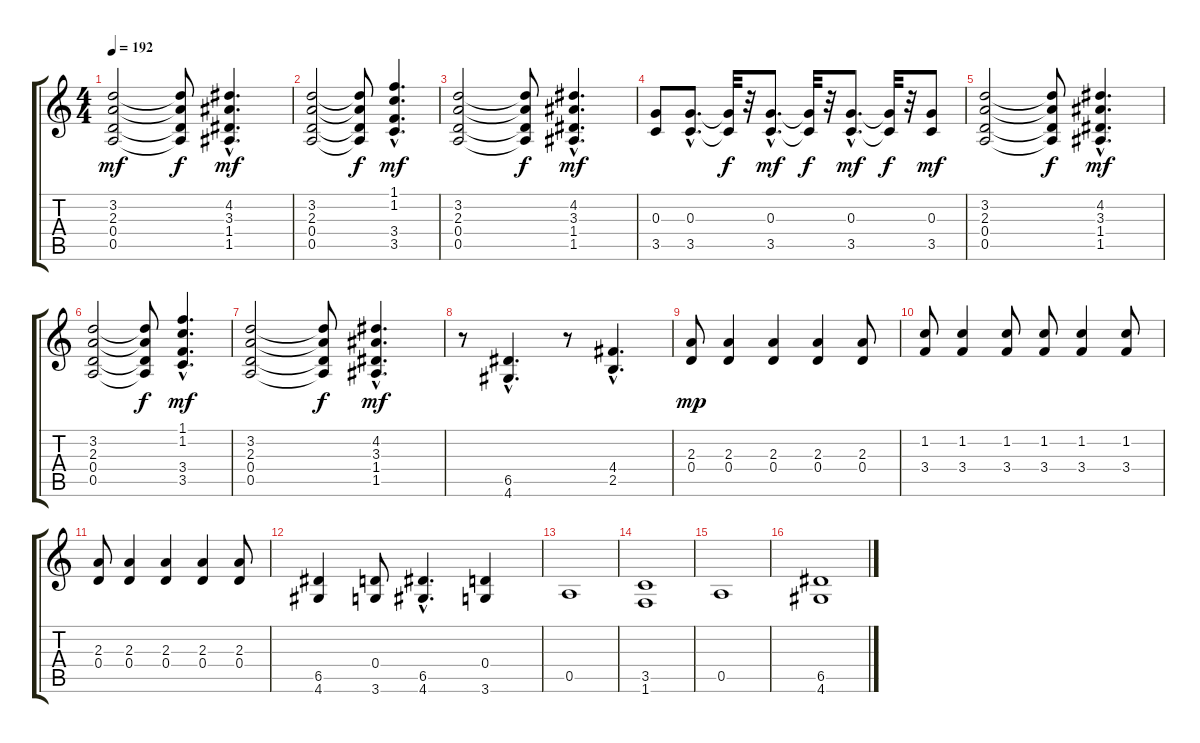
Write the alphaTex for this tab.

\track "" {instrument distortionguitar}
\staff {score tabs}
\tuning (E4 B3 G3 D3 A2 E2) {hide}
\ts (4 4)
\tempo 192
\clef g2
\ks c
(3.2 2.3 0.4 0.5).2{dy mf} (3.2{t} 2.3{t} 0.4{t} 0.5{t}).8{dy f} (4.2{hac} 3.3{hac} 1.4{hac} 1.5{hac}).4{d dy mf} |
(3.2 2.3 0.4 0.5).2 (3.2{t} 2.3{t} 0.4{t} 0.5{t}).8{dy f} (1.1{hac} 1.2{hac} 3.4{hac} 3.5{hac}).4{d dy mf} |
(3.2 2.3 0.4 0.5).2 (3.2{t} 2.3{t} 0.4{t} 0.5{t}).8{dy f} (4.2{hac} 3.3{hac} 1.4{hac} 1.5{hac}).4{d dy mf} |
(0.3 3.5).8 (0.3{hac} 3.5{hac}).8{d} (0.3{t} 3.5{t}).32{dy f} r.32 (0.3{hac} 3.5{hac}).8{d dy mf} (0.3{t} 3.5{t}).32{dy f} r.32 (0.3{hac} 3.5{hac}).8{d dy mf} (0.3{t} 3.5{t}).32{dy f} r.32 (0.3 3.5).8{dy mf} |
(3.2 2.3 0.4 0.5).2 (3.2{t} 2.3{t} 0.4{t} 0.5{t}).8{dy f} (4.2{hac} 3.3{hac} 1.4{hac} 1.5{hac}).4{d dy mf} |
(3.2 2.3 0.4 0.5).2 (3.2{t} 2.3{t} 0.4{t} 0.5{t}).8{dy f} (1.1{hac} 1.2{hac} 3.4{hac} 3.5{hac}).4{d dy mf} |
(3.2 2.3 0.4 0.5).2 (3.2{t} 2.3{t} 0.4{t} 0.5{t}).8{dy f} (4.2{hac} 3.3{hac} 1.4{hac} 1.5{hac}).4{d dy mf} |
r.8 (6.5{hac} 4.6{hac}).4{d} r.8 (4.4{hac} 2.5{hac}).4{d} |
(2.3 0.4).8{dy mp} (2.3 0.4).4 (2.3 0.4).4 (2.3 0.4).4 (2.3 0.4).8 |
(1.2 3.4).8 (1.2 3.4).4 (1.2 3.4).8 (1.2 3.4).8 (1.2 3.4).4 (1.2 3.4).8 |
(2.3 0.4).8 (2.3 0.4).4 (2.3 0.4).4 (2.3 0.4).4 (2.3 0.4).8 |
(6.5 4.6).4 (0.4 3.6).8 (6.5{hac} 4.6{hac}).4{d} (0.4 3.6).4 |
0.5.1 |
(3.5 1.6).1 |
0.5.1 |
(6.5 4.6).1
